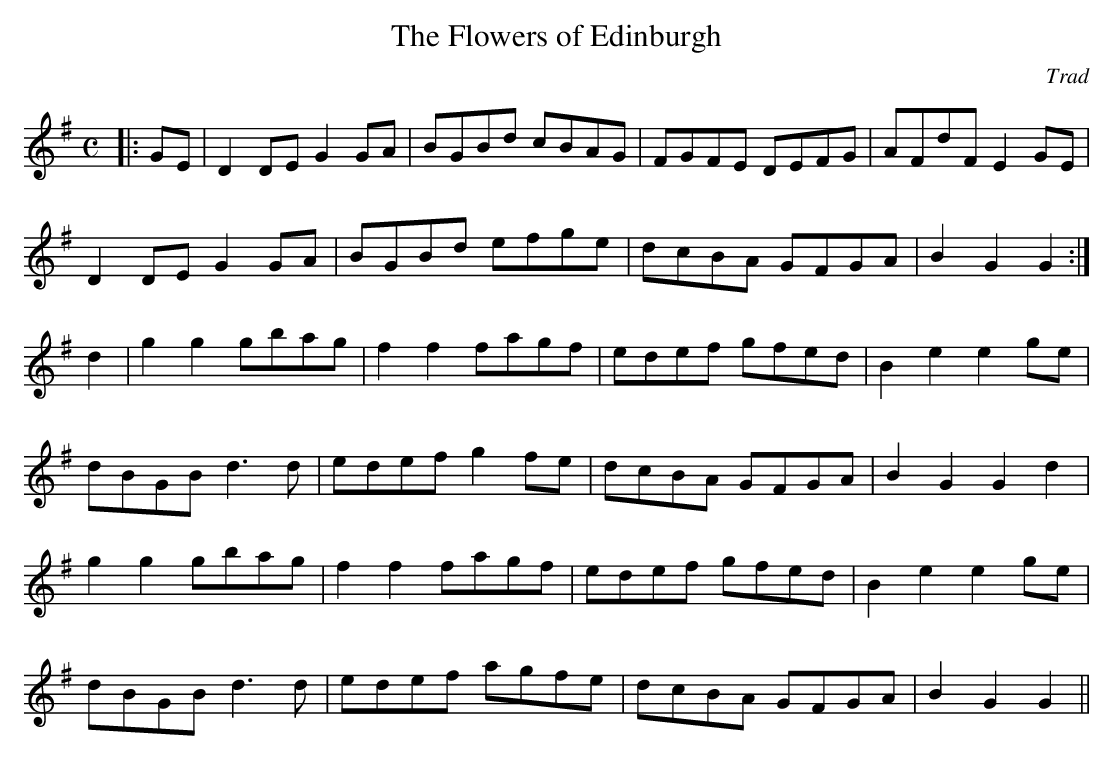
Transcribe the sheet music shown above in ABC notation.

X:1
T:Flowers of Edinburgh, The
C:Trad
M:C
K:G
|:GE| D2 DE G2 GA | BGBd cBAG | FGFE DEFG |AFdF E2 GE |
D2 DE G2 GA | BGBd efge| dcBA GFGA |B2G2G2:|
d2 | g2g2 gbag | f2f2 fagf | edef gfed |B2e2e2 ge |
dBGB d3 d| edef g2 fe | dcBA GFGA | B2 G2 G2 d2 |
g2g2 gbag | f2f2 fagf | edef gfed |B2e2e2 ge |
dBGB d3 d| edef agfe |dcBA GFGA |B2G2G2||
